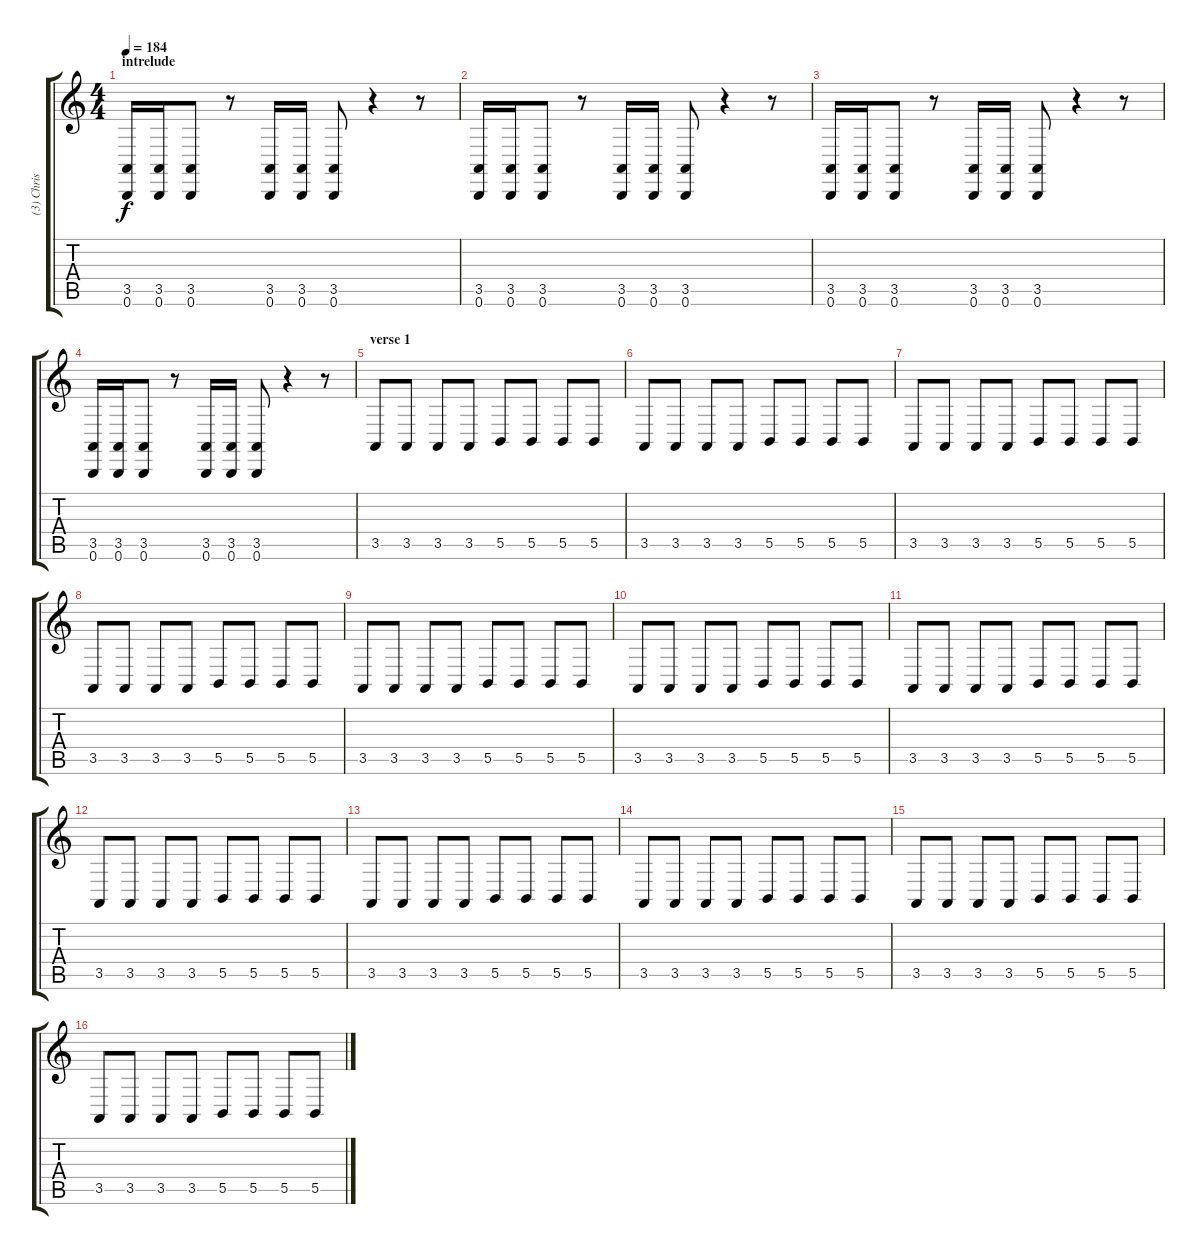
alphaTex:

\track ("(3) Chris - drum I" "(3) Chris ") {instrument melodictom}
\staff {score tabs}
\tuning (Db4 Ab3 E3 B2 Gb2 B1) {hide}
\ts (4 4)
\section ("" "intrelude")
\tempo 184
\clef g2
\ks c
(3.5 0.6).16{dy f} (3.5 0.6).16 (3.5 0.6).8 r.8 (3.5 0.6).16 (3.5 0.6).16 (3.5 0.6).8 r.4 r.8 |
(3.5 0.6).16 (3.5 0.6).16 (3.5 0.6).8 r.8 (3.5 0.6).16 (3.5 0.6).16 (3.5 0.6).8 r.4 r.8 |
(3.5 0.6).16 (3.5 0.6).16 (3.5 0.6).8 r.8 (3.5 0.6).16 (3.5 0.6).16 (3.5 0.6).8 r.4 r.8 |
(3.5 0.6).16 (3.5 0.6).16 (3.5 0.6).8 r.8 (3.5 0.6).16 (3.5 0.6).16 (3.5 0.6).8 r.4 r.8 |
\section ("" "verse 1")
3.5.8 3.5.8 3.5.8 3.5.8 5.5.8 5.5.8 5.5.8 5.5.8 |
3.5.8 3.5.8 3.5.8 3.5.8 5.5.8 5.5.8 5.5.8 5.5.8 |
3.5.8 3.5.8 3.5.8 3.5.8 5.5.8 5.5.8 5.5.8 5.5.8 |
3.5.8 3.5.8 3.5.8 3.5.8 5.5.8 5.5.8 5.5.8 5.5.8 |
3.5.8 3.5.8 3.5.8 3.5.8 5.5.8 5.5.8 5.5.8 5.5.8 |
3.5.8 3.5.8 3.5.8 3.5.8 5.5.8 5.5.8 5.5.8 5.5.8 |
3.5.8 3.5.8 3.5.8 3.5.8 5.5.8 5.5.8 5.5.8 5.5.8 |
3.5.8 3.5.8 3.5.8 3.5.8 5.5.8 5.5.8 5.5.8 5.5.8 |
3.5.8 3.5.8 3.5.8 3.5.8 5.5.8 5.5.8 5.5.8 5.5.8 |
3.5.8 3.5.8 3.5.8 3.5.8 5.5.8 5.5.8 5.5.8 5.5.8 |
3.5.8 3.5.8 3.5.8 3.5.8 5.5.8 5.5.8 5.5.8 5.5.8 |
3.5.8 3.5.8 3.5.8 3.5.8 5.5.8 5.5.8 5.5.8 5.5.8
